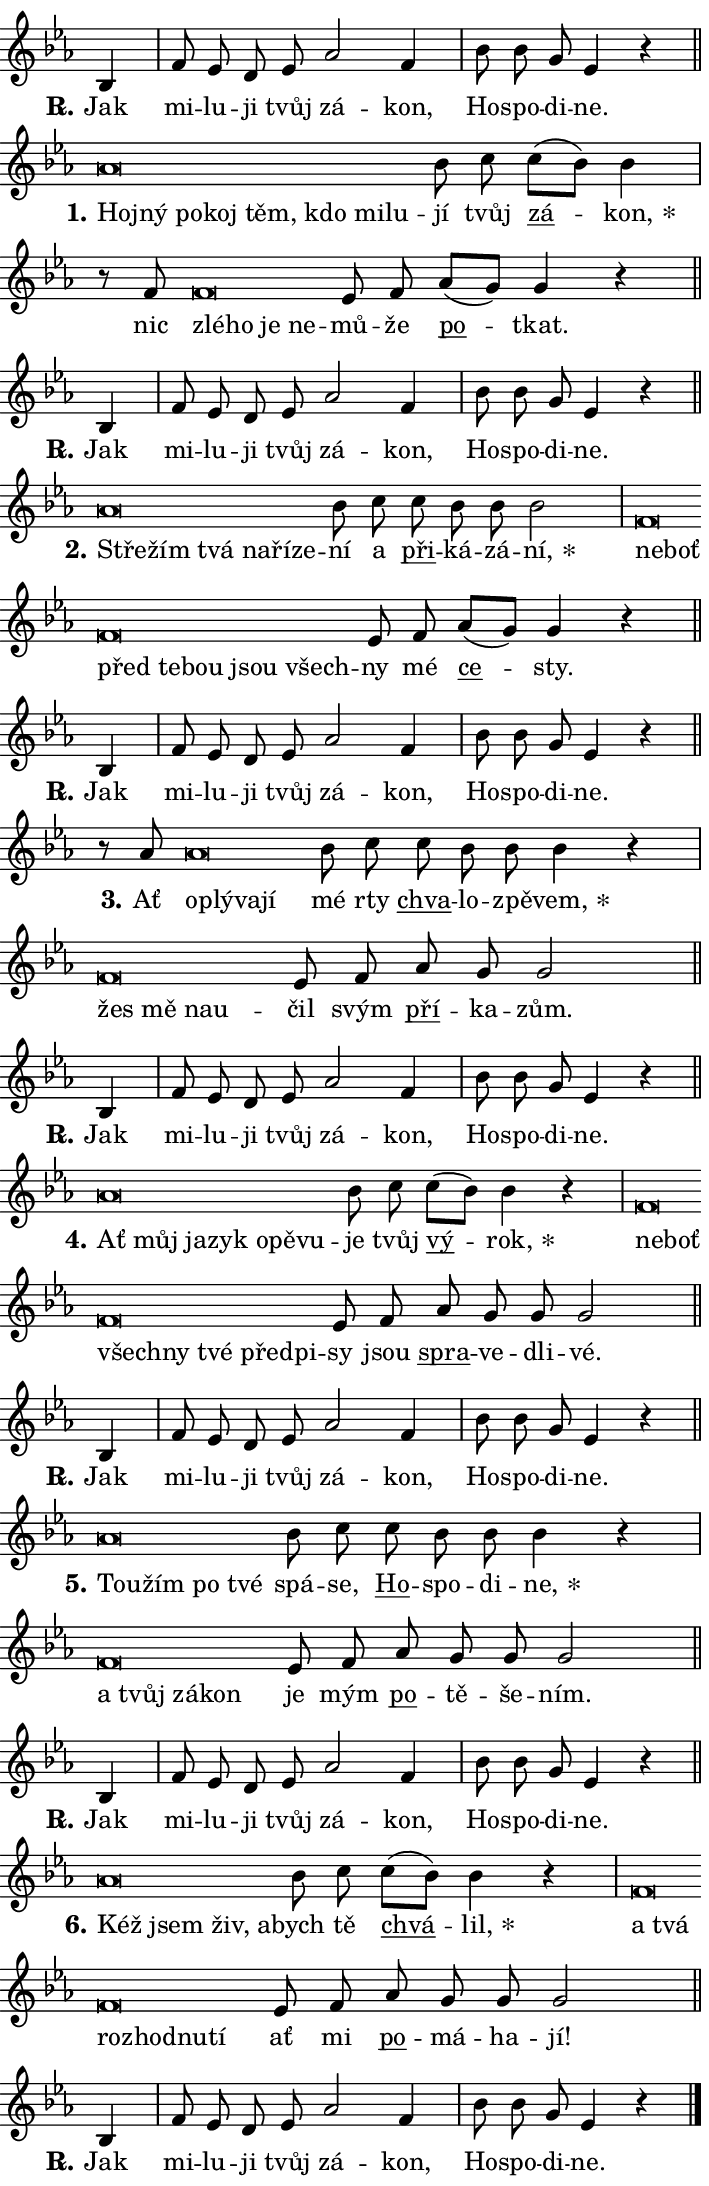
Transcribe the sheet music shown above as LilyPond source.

\version "2.24.0"
\header { tagline = "" }
\paper {
  indent = 0\cm
  top-margin = 0\cm
  right-margin = 0.13\cm % to fit lyric hyphens
  bottom-margin = 0\cm
  left-margin = 0\cm
  paper-width = 12\cm
  page-breaking = #ly:one-page-breaking
  system-system-spacing.basic-distance = #11
  score-system-spacing.basic-distance = #11
  ragged-last = ##f
}


%% Author: Thomas Morley
%% https://lists.gnu.org/archive/html/lilypond-user/2020-05/msg00002.html
#(define (line-position grob)
"Returns position of @var[grob} in current system:
   @code{'start}, if at first time-step
   @code{'end}, if at last time-step
   @code{'middle} otherwise
"
  (let* ((col (ly:item-get-column grob))
         (ln (ly:grob-object col 'left-neighbor))
         (rn (ly:grob-object col 'right-neighbor))
         (col-to-check-left (if (ly:grob? ln) ln col))
         (col-to-check-right (if (ly:grob? rn) rn col))
         (break-dir-left
           (and
             (ly:grob-property col-to-check-left 'non-musical #f)
             (ly:item-break-dir col-to-check-left)))
         (break-dir-right
           (and
             (ly:grob-property col-to-check-right 'non-musical #f)
             (ly:item-break-dir col-to-check-right))))
        (cond ((eqv? 1 break-dir-left) 'start)
              ((eqv? -1 break-dir-right) 'end)
              (else 'middle))))

#(define (tranparent-at-line-position vctor)
  (lambda (grob)
  "Relying on @code{line-position} select the relevant enry from @var{vctor}.
Used to determine transparency,"
    (case (line-position grob)
      ((end) (not (vector-ref vctor 0)))
      ((middle) (not (vector-ref vctor 1)))
      ((start) (not (vector-ref vctor 2))))))

noteHeadBreakVisibility =
#(define-music-function (break-visibility)(vector?)
"Makes @code{NoteHead}s transparent relying on @var{break-visibility}"
#{
  \override NoteHead.transparent =
    #(tranparent-at-line-position break-visibility)
#})

#(define delete-ledgers-for-transparent-note-heads
  (lambda (grob)
    "Reads whether a @code{NoteHead} is transparent.
If so this @code{NoteHead} is removed from @code{'note-heads} from
@var{grob}, which is supposed to be @code{LedgerLineSpanner}.
As a result ledgers are not printed for this @code{NoteHead}"
    (let* ((nhds-array (ly:grob-object grob 'note-heads))
           (nhds-list
             (if (ly:grob-array? nhds-array)
                 (ly:grob-array->list nhds-array)
                 '()))
           ;; Relies on the transparent-property being done before
           ;; Staff.LedgerLineSpanner.after-line-breaking is executed.
           ;; This is fragile ...
           (to-keep
             (remove
               (lambda (nhd)
                 (ly:grob-property nhd 'transparent #f))
               nhds-list)))
      ;; TODO find a better method to iterate over grob-arrays, similiar
      ;; to filter/remove etc for lists
      ;; For now rebuilt from scratch
      (set! (ly:grob-object grob 'note-heads)  '())
      (for-each
        (lambda (nhd)
          (ly:pointer-group-interface::add-grob grob 'note-heads nhd))
        to-keep))))

squashNotes = {
  \override NoteHead.X-extent = #'(-0.2 . 0.2)
  \override NoteHead.Y-extent = #'(-0.75 . 0)
  \override NoteHead.stencil =
    #(lambda (grob)
       (let ((pos (ly:grob-property grob 'staff-position)))
         (begin
           (if (< pos -7) (display "ERROR: Lower brevis then expected\n") (display ""))
           (if (<= pos -6) ly:text-interface::print ly:note-head::print))))
}
unSquashNotes = {
  \revert NoteHead.X-extent
  \revert NoteHead.Y-extent
  \revert NoteHead.stencil
}

hideNotes = \noteHeadBreakVisibility #begin-of-line-visible
unHideNotes = \noteHeadBreakVisibility #all-visible

% work-around for resetting accidentals
% https://lilypond.org/doc/v2.23/Documentation/notation/displaying-rhythms#unmetered-music
cadenzaMeasure = {
  \cadenzaOff
  \partial 1024 s1024
  \cadenzaOn
}

#(define-markup-command (accent layout props text) (markup?)
  "Underline accented syllable"
  (interpret-markup layout props
    #{\markup \override #'(offset . 4.3) \underline { #text }#}))

responsum = \markup \concat {
  "R" \hspace #-1.05 \path #0.1 #'((moveto 0 0.07) (lineto 0.9 0.8)) \hspace #0.05 "."
}

spaceSize = #0.6828661417322834 % exact space size for TeX Gyre Schola

\layout {
  \context {
    \Staff
    \remove "Time_signature_engraver"
    \override LedgerLineSpanner.after-line-breaking = #delete-ledgers-for-transparent-note-heads
  }
  \context {
    \Lyrics {
      \override LyricSpace.minimum-distance = \spaceSize
      \override LyricText.font-name = #"TeX Gyre Schola"
      \override LyricText.font-size = 1
      \override StanzaNumber.font-name = #"TeX Gyre Schola Bold"
      \override StanzaNumber.font-size = 1
    }
  }
  \context {
    \Score 
    \override NoteHead.text =
      #(lambda (grob) 
        (let ((pos (ly:grob-property grob 'staff-position)))
          #{\markup {
            \combine
              \halign #-0.55 \raise #(if (= pos -6) 0 0.5) \override #'(thickness . 2) \draw-line #'(3.2 . 0)
              \musicglyph "noteheads.sM1"
          }#}))
  }
}

% magnetic-lyrics.ily
%
%   written by
%     Jean Abou Samra <jean@abou-samra.fr>
%     Werner Lemberg <wl@gnu.org>
%
%   adapted by
%     Jiri Hon <jiri.hon@gmail.com>
%
% Version 2022-Apr-15

% https://www.mail-archive.com/lilypond-user@gnu.org/msg149350.html

#(define (Left_hyphen_pointer_engraver context)
   "Collect syllable-hyphen-syllable occurrences in lyrics and store
them in properties.  This engraver only looks to the left.  For
example, if the lyrics input is @code{foo -- bar}, it does the
following.

@itemize @bullet
@item
Set the @code{text} property of the @code{LyricHyphen} grob between
@q{foo} and @q{bar} to @code{foo}.

@item
Set the @code{left-hyphen} property of the @code{LyricText} grob with
text @q{foo} to the @code{LyricHyphen} grob between @q{foo} and
@q{bar}.
@end itemize

Use this auxiliary engraver in combination with the
@code{lyric-@/text::@/apply-@/magnetic-@/offset!} hook."
   (let ((hyphen #f)
         (text #f))
     (make-engraver
      (acknowledgers
       ((lyric-syllable-interface engraver grob source-engraver)
        (set! text grob)))
      (end-acknowledgers
       ((lyric-hyphen-interface engraver grob source-engraver)
        ;(when (not (grob::has-interface grob 'lyric-space-interface))
          (set! hyphen grob)));)
      ((stop-translation-timestep engraver)
       (when (and text hyphen)
         (ly:grob-set-object! text 'left-hyphen hyphen))
       (set! text #f)
       (set! hyphen #f)))))

#(define (lyric-text::apply-magnetic-offset! grob)
   "If the space between two syllables is less than the value in
property @code{LyricText@/.details@/.squash-threshold}, move the right
syllable to the left so that it gets concatenated with the left
syllable.

Use this function as a hook for
@code{LyricText@/.after-@/line-@/breaking} if the
@code{Left_@/hyphen_@/pointer_@/engraver} is active."
   (let ((hyphen (ly:grob-object grob 'left-hyphen #f)))
     (when hyphen
       (let ((left-text (ly:spanner-bound hyphen LEFT)))
         (when (grob::has-interface left-text 'lyric-syllable-interface)
           (let* ((common (ly:grob-common-refpoint grob left-text X))
                  (this-x-ext (ly:grob-extent grob common X))
                  (left-x-ext
                   (begin
                     ;; Trigger magnetism for left-text.
                     (ly:grob-property left-text 'after-line-breaking)
                     (ly:grob-extent left-text common X)))
                  ;; `delta` is the gap width between two syllables.
                  (delta (- (interval-start this-x-ext)
                            (interval-end left-x-ext)))
                  (details (ly:grob-property grob 'details))
                  (threshold (assoc-get 'squash-threshold details 0.2)))
             (when (< delta threshold)
               (let* (;; We have to manipulate the input text so that
                      ;; ligatures crossing syllable boundaries are not
                      ;; disabled.  For languages based on the Latin
                      ;; script this is essentially a beautification.
                      ;; However, for non-Western scripts it can be a
                      ;; necessity.
                      (lt (ly:grob-property left-text 'text))
                      (rt (ly:grob-property grob 'text))
                      (is-space (grob::has-interface hyphen 'lyric-space-interface))
                      (space (if is-space " " ""))
                      (extra-delta (if is-space spaceSize 0))
                      ;; Append new syllable.
                      (ltrt-space (if (and (string? lt) (string? rt))
                                (string-append lt space rt)
                                (make-concat-markup (list lt space rt))))
                      ;; Right-align `ltrt` to the right side.
                      (ltrt-space-markup (grob-interpret-markup
                               grob
                               (make-translate-markup
                                (cons (interval-length this-x-ext) 0)
                                (make-right-align-markup ltrt-space)))))
                 (begin
                   ;; Don't print `left-text`.
                   (ly:grob-set-property! left-text 'stencil #f)
                   ;; Set text and stencil (which holds all collected
                   ;; syllables so far) and shift it to the left.
                   (ly:grob-set-property! grob 'text ltrt-space)
                   (ly:grob-set-property! grob 'stencil ltrt-space-markup)
                   (ly:grob-translate-axis! grob (- (- delta extra-delta)) X))))))))))


#(define (lyric-hyphen::displace-bounds-first grob)
   ;; Make very sure this callback isn't triggered too early.
   (let ((left (ly:spanner-bound grob LEFT))
         (right (ly:spanner-bound grob RIGHT)))
     (ly:grob-property left 'after-line-breaking)
     (ly:grob-property right 'after-line-breaking)
     (ly:lyric-hyphen::print grob)))

squashThreshold = #0.4

\layout {
  \context {
    \Lyrics
    \consists #Left_hyphen_pointer_engraver
    \override LyricText.after-line-breaking =
      #lyric-text::apply-magnetic-offset!
    \override LyricHyphen.stencil = #lyric-hyphen::displace-bounds-first
    \override LyricText.details.squash-threshold = \squashThreshold
    \override LyricHyphen.minimum-distance = 0
    \override LyricHyphen.minimum-length = \squashThreshold
  }
}

squashText = \override LyricText.details.squash-threshold = 9999
unSquashText = \override LyricText.details.squash-threshold = \squashThreshold

leftText = \override LyricText.self-alignment-X = #LEFT
unLeftText = \revert LyricText.self-alignment-X

starOffset = #(lambda (grob) 
                (let ((x_offset (ly:self-alignment-interface::aligned-on-x-parent grob)))
                  (if (= x_offset 0) 0 (+ x_offset 1.2))))

star = #(define-music-function (syllable)(string?)
"Append star separator at the end of a syllable"
#{
  \once \override LyricText.X-offset = #starOffset
  \lyricmode { \markup {
    #syllable
    \override #'((font-name . "TeX Gyre Schola Bold")) \hspace #0.2 \lower #0.65 \larger "*"
  } }
#})

starAccent = #(define-music-function (syllable)(string?)
"Append star separator at the end of a syllable and make accent"
#{
  \once \override LyricText.X-offset = #starOffset
  \lyricmode { \markup {
    \accent #syllable
    \override #'((font-name . "TeX Gyre Schola Bold")) \hspace #0.2 \lower #0.65 \larger "*"
  } }
#})

breath = #(define-music-function (syllable)(string?)
"Append breathing indicator at the end of a syllable"
#{
  \lyricmode { \markup { #syllable "+" } }
#})

optionalBreath = #(define-music-function (syllable)(string?)
"Append optional breathing indicator at the end of a syllable"
#{
  \lyricmode { \markup { #syllable "(+)" } }
#})


\score {
    <<
        \new Voice = "melody" { \cadenzaOn \key es \major \relative { bes4 \cadenzaMeasure \bar "|" f'8 es d es as2 f4 \cadenzaMeasure \bar "|" bes8 bes g es4 r \cadenzaMeasure \bar "||" \break } }
        \new Lyrics \lyricsto "melody" { \lyricmode { \set stanza = \responsum
Jak mi -- lu -- ji tvůj zá -- kon, Ho -- spo -- di -- ne. } }
    >>
    \layout {}
}

\score {
    <<
        \new Voice = "melody" { \cadenzaOn \key es \major \relative { \squashNotes as'\breve*1/16 \hideNotes \breve*1/16 \bar "" \breve*1/16 \bar "" \breve*1/16 \bar "" \breve*1/16 \bar "" \breve*1/16 \bar "" \breve*1/16 \breve*1/16 \bar "" \unHideNotes \unSquashNotes bes8 c \bar "" c[( bes)] bes4 \cadenzaMeasure \bar "|" r8 f8 \squashNotes f\breve*1/16 \hideNotes \breve*1/16 \bar "" \breve*1/16 \breve*1/16 \bar "" \unHideNotes \unSquashNotes es8 f \bar "" as[( g)] g4 r \cadenzaMeasure \bar "||" \break } }
        \new Lyrics \lyricsto "melody" { \lyricmode { \set stanza = "1."
\leftText Hoj -- \squashText ný po -- koj těm, kdo mi -- lu -- \unLeftText \unSquashText jí tvůj \markup \accent zá -- \star kon, nic \leftText zlé -- \squashText ho je ne -- \unLeftText \unSquashText mů -- že \markup \accent po -- tkat. } }
    >>
    \layout {}
}

\score {
    <<
        \new Voice = "melody" { \cadenzaOn \key es \major \relative { bes4 \cadenzaMeasure \bar "|" f'8 es d es as2 f4 \cadenzaMeasure \bar "|" bes8 bes g es4 r \cadenzaMeasure \bar "||" \break } }
        \new Lyrics \lyricsto "melody" { \lyricmode { \set stanza = \responsum
Jak mi -- lu -- ji tvůj zá -- kon, Ho -- spo -- di -- ne. } }
    >>
    \layout {}
}

\score {
    <<
        \new Voice = "melody" { \cadenzaOn \key es \major \relative { \squashNotes as'\breve*1/16 \hideNotes \breve*1/16 \bar "" \breve*1/16 \bar "" \breve*1/16 \bar "" \breve*1/16 \breve*1/16 \bar "" \unHideNotes \unSquashNotes bes8 c \bar "" c bes bes bes2 \cadenzaMeasure \bar "|" \squashNotes f\breve*1/16 \hideNotes \breve*1/16 \bar "" \breve*1/16 \bar "" \breve*1/16 \bar "" \breve*1/16 \bar "" \breve*1/16 \breve*1/16 \bar "" \unHideNotes \unSquashNotes es8 f \bar "" as[( g)] g4 r \cadenzaMeasure \bar "||" \break } }
        \new Lyrics \lyricsto "melody" { \lyricmode { \set stanza = "2."
\leftText Stře -- \squashText žím tvá na -- ří -- ze -- \unLeftText \unSquashText ní a \markup \accent při -- ká -- zá -- \star ní, \leftText ne -- \squashText boť před te -- bou jsou všech -- \unLeftText \unSquashText ny mé \markup \accent ce -- sty. } }
    >>
    \layout {}
}

\score {
    <<
        \new Voice = "melody" { \cadenzaOn \key es \major \relative { bes4 \cadenzaMeasure \bar "|" f'8 es d es as2 f4 \cadenzaMeasure \bar "|" bes8 bes g es4 r \cadenzaMeasure \bar "||" \break } }
        \new Lyrics \lyricsto "melody" { \lyricmode { \set stanza = \responsum
Jak mi -- lu -- ji tvůj zá -- kon, Ho -- spo -- di -- ne. } }
    >>
    \layout {}
}

\score {
    <<
        \new Voice = "melody" { \cadenzaOn \key es \major \relative { r8 as'8 \squashNotes as\breve*1/16 \hideNotes \breve*1/16 \bar "" \breve*1/16 \breve*1/16 \bar "" \unHideNotes \unSquashNotes bes8 c \bar "" c bes bes bes4 r \cadenzaMeasure \bar "|" \squashNotes f\breve*1/16 \hideNotes \breve*1/16 \bar "" \breve*1/16 \breve*1/16 \bar "" \unHideNotes \unSquashNotes es8 f \bar "" as g g2 \cadenzaMeasure \bar "||" \break } }
        \new Lyrics \lyricsto "melody" { \lyricmode { \set stanza = "3."
Ať \leftText o -- \squashText plý -- va -- jí \unLeftText \unSquashText mé rty \markup \accent chva -- lo -- zpě -- \star vem, \leftText žes \squashText mě na -- u -- \unLeftText \unSquashText čil svým \markup \accent pří -- ka -- zům. } }
    >>
    \layout {}
}

\score {
    <<
        \new Voice = "melody" { \cadenzaOn \key es \major \relative { bes4 \cadenzaMeasure \bar "|" f'8 es d es as2 f4 \cadenzaMeasure \bar "|" bes8 bes g es4 r \cadenzaMeasure \bar "||" \break } }
        \new Lyrics \lyricsto "melody" { \lyricmode { \set stanza = \responsum
Jak mi -- lu -- ji tvůj zá -- kon, Ho -- spo -- di -- ne. } }
    >>
    \layout {}
}

\score {
    <<
        \new Voice = "melody" { \cadenzaOn \key es \major \relative { \squashNotes as'\breve*1/16 \hideNotes \breve*1/16 \bar "" \breve*1/16 \bar "" \breve*1/16 \bar "" \breve*1/16 \bar "" \breve*1/16 \breve*1/16 \bar "" \unHideNotes \unSquashNotes bes8 c \bar "" c[( bes)] bes4 r \cadenzaMeasure \bar "|" \squashNotes f\breve*1/16 \hideNotes \breve*1/16 \bar "" \breve*1/16 \bar "" \breve*1/16 \bar "" \breve*1/16 \bar "" \breve*1/16 \breve*1/16 \bar "" \unHideNotes \unSquashNotes es8 f \bar "" as g g g2 \cadenzaMeasure \bar "||" \break } }
        \new Lyrics \lyricsto "melody" { \lyricmode { \set stanza = "4."
\leftText Ať \squashText můj ja -- zyk o -- pě -- vu -- \unLeftText \unSquashText je tvůj \markup \accent vý -- \star rok, \leftText ne -- \squashText boť všech -- ny tvé před -- pi -- \unLeftText \unSquashText sy jsou \markup \accent spra -- ve -- dli -- vé. } }
    >>
    \layout {}
}

\score {
    <<
        \new Voice = "melody" { \cadenzaOn \key es \major \relative { bes4 \cadenzaMeasure \bar "|" f'8 es d es as2 f4 \cadenzaMeasure \bar "|" bes8 bes g es4 r \cadenzaMeasure \bar "||" \break } }
        \new Lyrics \lyricsto "melody" { \lyricmode { \set stanza = \responsum
Jak mi -- lu -- ji tvůj zá -- kon, Ho -- spo -- di -- ne. } }
    >>
    \layout {}
}

\score {
    <<
        \new Voice = "melody" { \cadenzaOn \key es \major \relative { \squashNotes as'\breve*1/16 \hideNotes \breve*1/16 \bar "" \breve*1/16 \breve*1/16 \bar "" \unHideNotes \unSquashNotes bes8 c \bar "" c bes bes bes4 r \cadenzaMeasure \bar "|" \squashNotes f\breve*1/16 \hideNotes \breve*1/16 \bar "" \breve*1/16 \breve*1/16 \bar "" \unHideNotes \unSquashNotes es8 f \bar "" as g g g2 \cadenzaMeasure \bar "||" \break } }
        \new Lyrics \lyricsto "melody" { \lyricmode { \set stanza = "5."
\leftText Tou -- \squashText žím po tvé \unLeftText \unSquashText spá -- se, \markup \accent Ho -- spo -- di -- \star ne, \leftText a \squashText tvůj zá -- kon \unLeftText \unSquashText je mým \markup \accent po -- tě -- še -- ním. } }
    >>
    \layout {}
}

\score {
    <<
        \new Voice = "melody" { \cadenzaOn \key es \major \relative { bes4 \cadenzaMeasure \bar "|" f'8 es d es as2 f4 \cadenzaMeasure \bar "|" bes8 bes g es4 r \cadenzaMeasure \bar "||" \break } }
        \new Lyrics \lyricsto "melody" { \lyricmode { \set stanza = \responsum
Jak mi -- lu -- ji tvůj zá -- kon, Ho -- spo -- di -- ne. } }
    >>
    \layout {}
}

\score {
    <<
        \new Voice = "melody" { \cadenzaOn \key es \major \relative { \squashNotes as'\breve*1/16 \hideNotes \breve*1/16 \bar "" \breve*1/16 \breve*1/16 \bar "" \unHideNotes \unSquashNotes bes8 c \bar "" c[( bes)] bes4 r \cadenzaMeasure \bar "|" \squashNotes f\breve*1/16 \hideNotes \breve*1/16 \bar "" \breve*1/16 \bar "" \breve*1/16 \bar "" \breve*1/16 \breve*1/16 \bar "" \unHideNotes \unSquashNotes es8 f \bar "" as g g g2 \cadenzaMeasure \bar "||" \break } }
        \new Lyrics \lyricsto "melody" { \lyricmode { \set stanza = "6."
\leftText Kéž \squashText jsem živ, a -- \unLeftText \unSquashText bych tě \markup \accent chvá -- \star lil, \leftText a \squashText tvá roz -- hod -- nu -- tí \unLeftText \unSquashText ať mi \markup \accent po -- má -- ha -- jí! } }
    >>
    \layout {}
}

\score {
    <<
        \new Voice = "melody" { \cadenzaOn \key es \major \relative { bes4 \cadenzaMeasure \bar "|" f'8 es d es as2 f4 \cadenzaMeasure \bar "|" bes8 bes g es4 r \cadenzaMeasure \bar "||" \break } \bar "|." }
        \new Lyrics \lyricsto "melody" { \lyricmode { \set stanza = \responsum
Jak mi -- lu -- ji tvůj zá -- kon, Ho -- spo -- di -- ne. } }
    >>
    \layout {}
}
